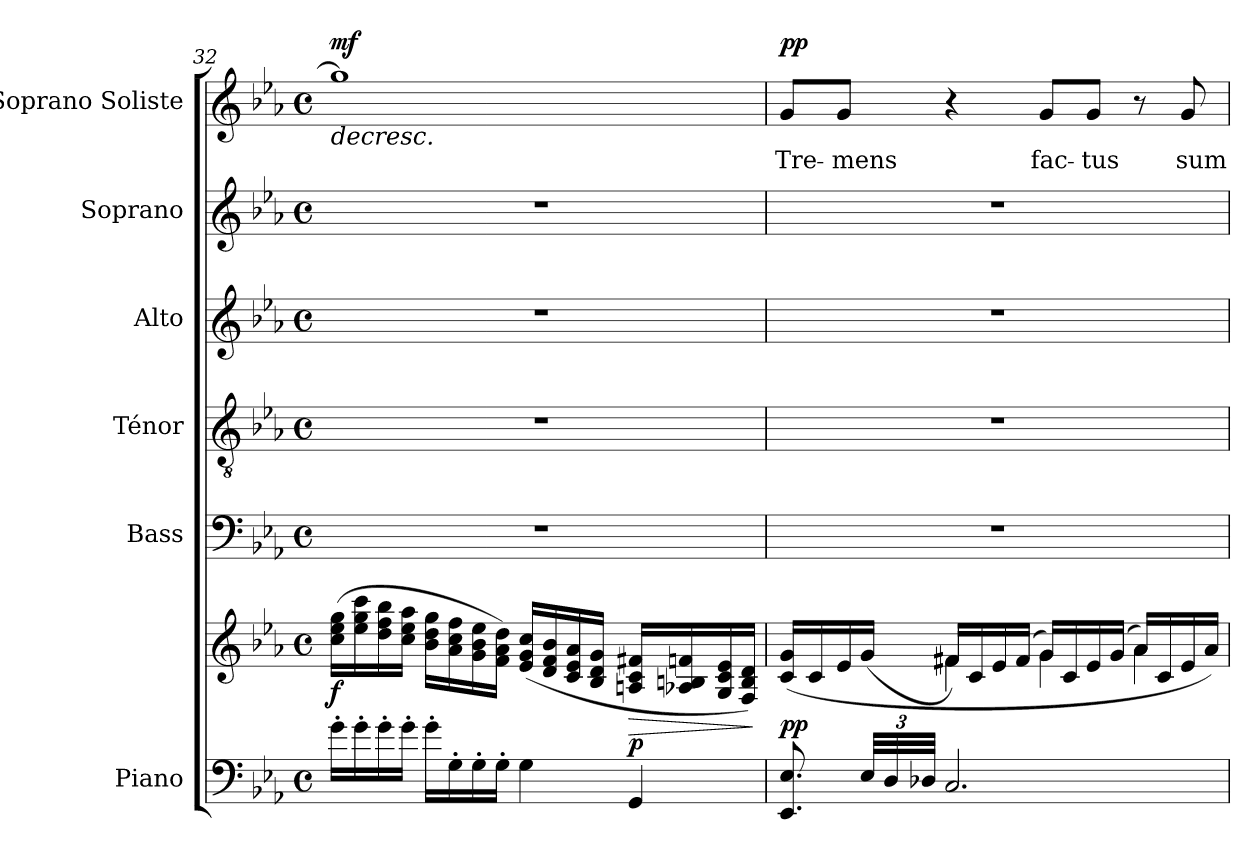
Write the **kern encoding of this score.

**kern	**kern	**dynam	**kern	**kern	**kern	**kern	**kern	**text	**dynam
*part6	*part6	*part6	*part5	*part4	*part3	*part2	*part1	*part1	*part1
*staff7	*staff6	*staff6/7	*staff5	*staff4	*staff3	*staff2	*staff1	*staff1	*staff1
*I"Piano	*	*	*I"Bass	*I"Ténor	*I"Alto	*I"Soprano	*I"Soprano Soliste	*	*
*I'Pno.	*	*	*I'B.	*I'T.	*I'A.	*I'S.	*	*	*
!!LO:LB:g=z
*clefF4	*clefG2	*	*clefF4	*clefGv2	*clefG2	*clefG2	*clefG2	*	*
*	*	*	*	*	*ITrd2c3	*	*	*	*
*k[b-e-a-]	*k[b-e-a-]	*	*k[b-e-a-]	*k[b-e-a-]	*k[]	*k[b-e-a-]	*k[b-e-a-]	*	*
*M4/4	*M4/4	*	*M4/4	*M4/4	*M4/4	*M4/4	*M4/4	*	*
*met(c)	*met(c)	*	*met(c)	*met(c)	*met(c)	*met(c)	*met(c)	*	*
=32	=32	=32	=32	=32	=32	=32	=32	=32	=32
!	!	!LO:DY:b	!	!	!	!	!	!	!LO:HP:b
!	!	!	!	!	!	!	!	!	!LO:DY:n=1:a
16g'\LL	(16cc\ 16ee-\ 16gg\LL	f	1r	1r	1r	1r	1gg]	.	> mf
16g'\	16ee-\ 16gg\ 16ccc\	.	.	.	.	.	.	.	.
16g'\	16dd\ 16ff\ 16bb-\	.	.	.	.	.	.	.	.
16g'\JJ	16cc\ 16ee-\ 16aa-\JJ	.	.	.	.	.	.	.	.
16g'\LL	16b-\ 16dd\ 16gg\LL	.	.	.	.	.	.	.	.
16G'\	16a-\ 16cc\ 16ff\	.	.	.	.	.	.	.	.
16G'\	16g\ 16b-\ 16ee-\	.	.	.	.	.	.	.	.
16G'\JJ	16f\ 16a-\ 16dd\JJ)	.	.	.	.	.	.	.	.
4G\	(16e-/ 16g/ 16cc/LL	.	.	.	.	.	.	.	.
.	16d/ 16f/ 16b-/	.	.	.	.	.	.	.	.
.	16c/ 16e-/ 16a-/	.	.	.	.	.	.	.	.
.	16B-/ 16d/ 16g/JJ	.	.	.	.	.	.	.	.
!	!	!LO:HP:b	!	!	!	!	!	!	!
!	!	!LO:DY:n=1:a=2	!	!	!	!	!	!	!
4GG/	16An/ 16c/ 16f#X/LL	> p	.	.	.	.	.	.	.
.	16A-X/ 16Bn/ 16fn/	.	.	.	.	.	.	.	.
.	16G/ 16c/ 16e-/	.	.	.	.	.	.	.	.
.	16F/ 16B/ 16d/JJ)	.	.	.	.	.	.	.	.
.	.	]	.	.	.	.	.	.	.
=33	=33	=33	=33	=33	=33	=33	=33	=33	=33
*	*^	*	*	*	*	*	*	*	*
!	!	!	!LO:DY:a=2	!	!	!	!	!	!	!LO:DY:a
8.EE-/ 8.E-/	(>16c/ 16g/LL	4ryy	pp	1r	1r	1r	1r	8g/L	Tre-	pp
.	16c/	.	.	.	.	.	.	.	.	.
.	16e-/	.	.	.	.	.	.	8g/J	-mens	]
*Xbrackettup	*	*	*	*	*	*	*	*	*	*
48E-/LLL	(16g/JJ	.	.	.	.	.	.	.	.	.
48D/	.	.	.	.	.	.	.	.	.	.
48D-X/JJJ	.	.	.	.	.	.	.	.	.	.
2.C/	16f#X/LL)	4f#\	.	.	.	.	.	4r	.	.
.	16c/	.	.	.	.	.	.	.	.	.
.	16e-/	.	.	.	.	.	.	.	.	.
.	(16f#/JJ	.	.	.	.	.	.	.	.	.
.	16g/LL)	4g\	.	.	.	.	.	8g/L	fac-	.
.	16c/	.	.	.	.	.	.	.	.	.
.	16e-/	.	.	.	.	.	.	8g/J	-tus	.
.	(16g/JJ	.	.	.	.	.	.	.	.	.
.	16a-/LL)	4a-\	.	.	.	.	.	8r	.	.
.	16c/	.	.	.	.	.	.	.	.	.
.	16e-/	.	.	.	.	.	.	8g/	sum	.
.	16a-/JJ)	.	.	.	.	.	.	.	.	.
*	*v	*v	*	*	*	*	*	*	*	*
=	=	=	=	=	=	=	=	=	=
*-	*-	*-	*-	*-	*-	*-	*-	*-	*-
